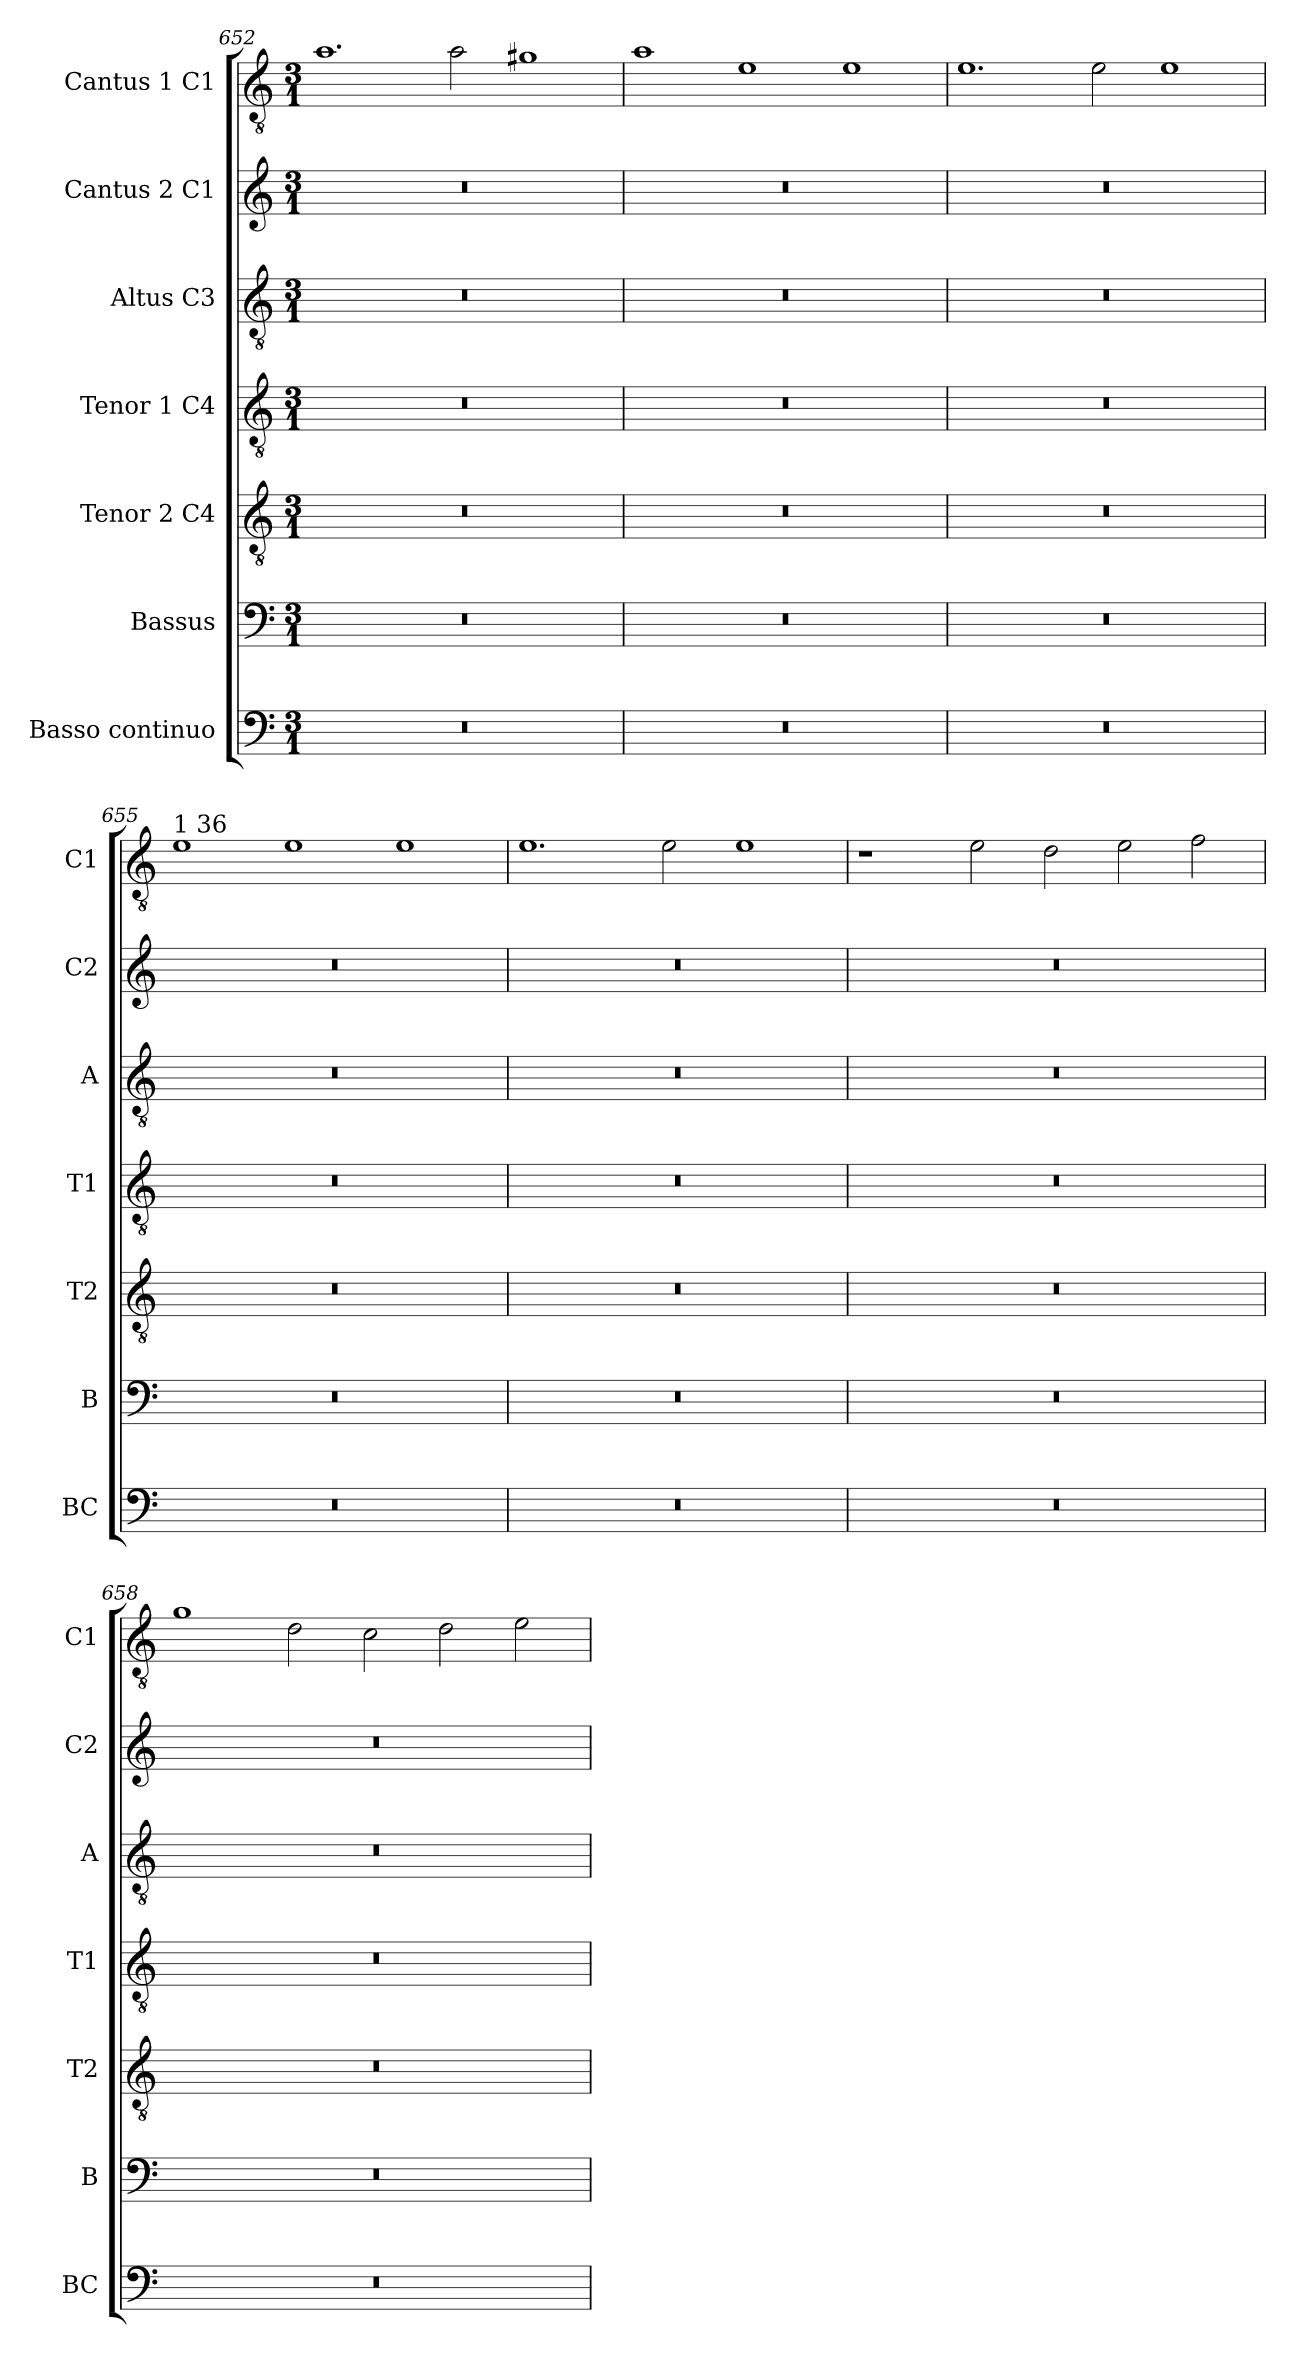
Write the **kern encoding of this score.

**kern	**kern	**kern	**kern	**kern	**kern	**kern
*part7	*part6	*part5	*part4	*part3	*part2	*part1
*staff7	*staff6	*staff5	*staff4	*staff3	*staff2	*staff1
*I"Basso continuo	*I"Bassus	*I"Tenor 2 C4	*I"Tenor 1 C4	*I"Altus C3	*I"Cantus 2 C1	*I"Cantus 1 C1
*I'BC	*I'B	*I'T2	*I'T1	*I'A	*I'C2	*I'C1
*clefF4	*clefF4	*clefGv2	*clefGv2	*clefGv2	*clefG2	*clefGv2
*ITrd7c12	*	*	*	*	*	*
*k[]	*k[]	*k[]	*k[]	*k[]	*k[]	*k[]
*C:	*C:	*C:	*C:	*C:	*C:	*C:
*M3/1	*M3/1	*M3/1	*M3/1	*M3/1	*M3/1	*M3/1
=652	=652	=652	=652	=652	=652	=652
0.r	0.r	0.r	0.r	0.r	0.r	1.a
.	.	.	.	.	.	2a\
.	.	.	.	.	.	1g#X
=653	=653	=653	=653	=653	=653	=653
0.r	0.r	0.r	0.r	0.r	0.r	1a
.	.	.	.	.	.	1e
.	.	.	.	.	.	1e
=654	=654	=654	=654	=654	=654	=654
0.r	0.r	0.r	0.r	0.r	0.r	1.e
.	.	.	.	.	.	2e\
.	.	.	.	.	.	1e
!!LO:LB:g=z
=655	=655	=655	=655	=655	=655	=655
!	!	!	!	!	!	!LO:TX:a:t=1 36
0.r	0.r	0.r	0.r	0.r	0.r	1e
.	.	.	.	.	.	1e
.	.	.	.	.	.	1e
=656	=656	=656	=656	=656	=656	=656
0.r	0.r	0.r	0.r	0.r	0.r	1.e
.	.	.	.	.	.	2e\
.	.	.	.	.	.	1e
=657	=657	=657	=657	=657	=657	=657
0.r	0.r	0.r	0.r	0.r	0.r	1r
.	.	.	.	.	.	2e\
.	.	.	.	.	.	2d\
.	.	.	.	.	.	2e\
.	.	.	.	.	.	2f\
=658	=658	=658	=658	=658	=658	=658
0.r	0.r	0.r	0.r	0.r	0.r	1g
.	.	.	.	.	.	2d\
.	.	.	.	.	.	2c\
.	.	.	.	.	.	2d\
.	.	.	.	.	.	2e\
=	=	=	=	=	=	=
*-	*-	*-	*-	*-	*-	*-
